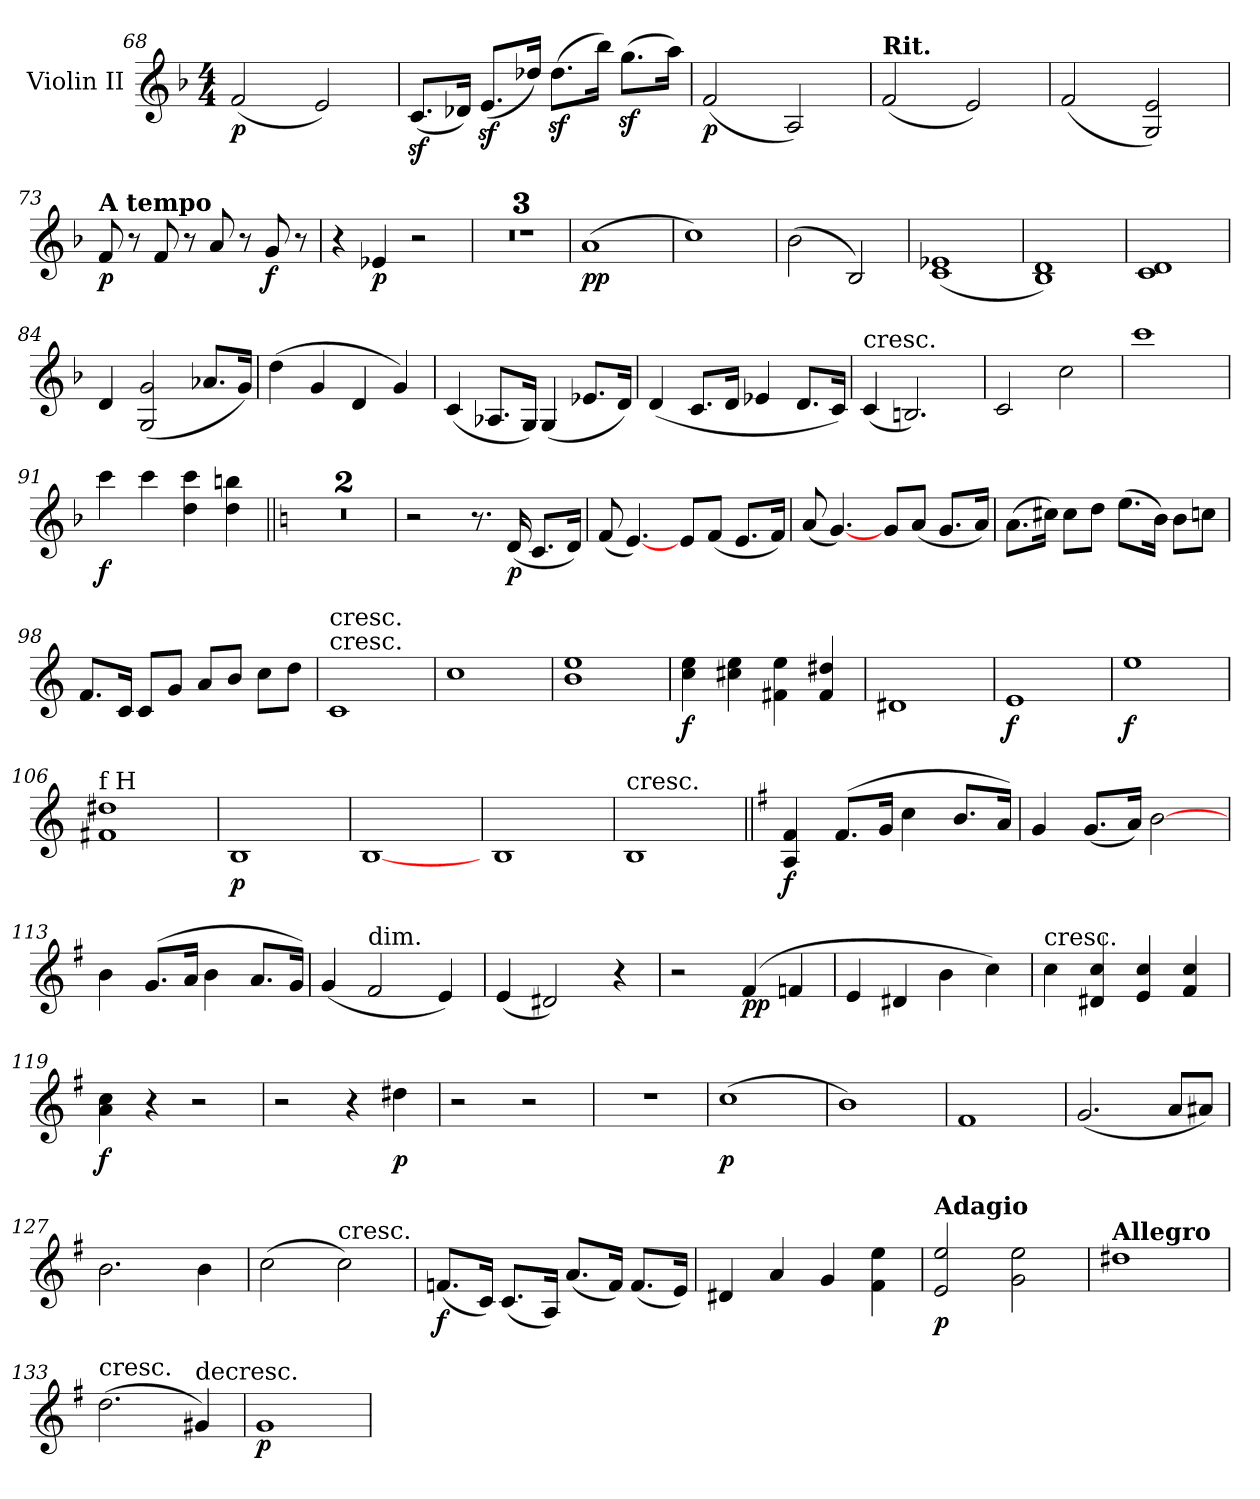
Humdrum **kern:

**kern	**dynam
*part1	*part1
*staff1	*staff1
*I"Violin II	*
*I'Vln	*
*clefG2	*
*k[b-]	*
*F:	*
*M4/4	*
=68	=68
(2f	p
2e)	.
=69	=69
(8.cz/L	.
16d-X/Jk)	.
(8.ez/L	.
16dd-X/Jk)	.
(8.dd-z\L	.
16bb-\Jk)	.
(8.ggz\L	.
16aa\Jk)	.
=70	=70
(2f	p
2A)	.
=71	=71
!LO:TX:a:B:t=Rit.	!
(2f	.
2e)	.
=72	=72
(2f	.
2G 2e)	.
=73	=73
!LO:TX:a:B:t=A tempo	!
8f	p
8r	.
8f	.
8r	.
8a	.
8r	.
8g	f
8r	.
=74	=74
4r	.
4e-X	p
2r	.
=75	=75
1r	.
=76	=76
1r	.
=77	=77
1r	.
=78	=78
(1a	pp
=79	=79
1cc)	.
=80	=80
(2b-	.
2B-)	.
=81	=81
(1c 1e-X	.
=82	=82
1B- 1d)	.
=83	=83
1c 1d	.
=84	=84
4d	.
(2G 2g	.
8.a-X/L	.
16g/Jk)	.
=85	=85
(4dd	.
4g	.
4d	.
4g)	.
=86	=86
(4c	.
8.A-X/L	.
16G/Jk)	.
(4G	.
8.e-X/L	.
16d/Jk)	.
=87	=87
(4d	.
8.c/L	.
16d/Jk	.
4e-X	.
8.d/L	.
16c/Jk)	.
=88	=88
!LO:TX:a:t=cresc.	!
(4c	.
2.Bn)	.
=89	=89
2c	.
2cc	.
=90	=90
1ccc	.
=91	=91
4ccc	f
4ccc	.
4dd 4ccc	.
4dd 4bbn	.
=92||	=92||
*k[]	*
*C:	*
1r	.
=93	=93
1r	.
=94	=94
2r	.
8.r	.
(16d	p
8.c/L	.
16d/Jk)	.
=95	=95
(8f	.
[4.e)	.
8e/L	.
(8f/J	.
8.e/L	.
16f/Jk)	.
=96	=96
(8a	.
[4.g)	.
8g/L	.
(8a/J	.
8.g/L	.
16a/Jk)	.
=97	=97
(8.a\L	.
16cc#X\Jk)	.
8cc#\L	.
8dd\J	.
(8.ee\L	.
16b\Jk)	.
8b\L	.
8ccn\J	.
=98	=98
8.f/L	.
16c/Jk	.
8c/L	.
8g/J	.
8a/L	.
8b/J	.
8cc\L	.
8dd\J	.
=99	=99
!LO:TX:t=cresc.	!
!LO:TX:a:t=cresc.	!
1c	.
=100	=100
1cc	.
=101	=101
1b 1ee	.
=102	=102
4cc 4ee	f
4cc#X 4ee	.
4f#X 4ee	.
4f# 4dd#X	.
=103	=103
1d#X	.
=104	=104
1e	f
=105	=105
1ee	f
=106	=106
!LO:TX:a:t=f H	!
1f#X 1dd#X	.
=107	=107
1B	p
=108	=108
[1B	.
=109	=109
1B	.
=110	=110
!LO:TX:a:t=cresc.	!
1B	.
=111||	=111||
*k[f#]	*
*e:	*
4A 4f#	f
(8.f#/L	.
16g/Jk	.
4cc	.
8.b/L	.
16a/Jk)	.
=112	=112
4g	.
(8.g/L	.
16a/Jk)	.
[2b	.
=113	=113
4b	.
(8.g/L	.
16a/Jk	.
4b	.
8.a/L	.
16g/Jk)	.
=114	=114
(4g	.
!LO:TX:a:t=dim.	!
2f#	.
4e)	.
=115	=115
(4e	.
2d#X)	.
4r	.
=116	=116
2r	.
(4f#	pp
4fn	.
=117	=117
4e	.
4d#X	.
4b	.
4cc)	.
=118	=118
!LO:TX:a:t=cresc.	!
4cc	.
4d#X 4cc	.
4e 4cc	.
4f# 4cc	.
=119	=119
4a 4cc	f
4r	.
2r	.
=120	=120
2r	.
4r	.
4dd#X	p
=121	=121
2r	.
2r	.
=122	=122
1r	.
=123	=123
(1cc	p
=124	=124
1b)	.
=125	=125
1f#	.
=126	=126
(2.g	.
8a/L	.
8a#X/J)	.
=127	=127
2.b	.
4b	.
=128	=128
(2cc	.
!LO:TX:a:t=cresc.	!
2cc)	.
=129	=129
(8.fn/L	f
16c/Jk)	.
(8.c/L	.
16A/Jk)	.
(8.a/L	.
16f/Jk)	.
(8.f/L	.
16e/Jk)	.
=130	=130
4d#X	.
4a	.
4g	.
4f# 4ee	.
=131	=131
!LO:TX:a:B:t=Adagio	!
2e 2ee	p
2g 2ee	.
=132	=132
!LO:TX:a:B:t=Allegro	!
1dd#X	.
=133	=133
!LO:TX:t=cresc.	!
(2.dd	.
!LO:TX:t=decresc.	!
4g#X)	.
=134	=134
1g	p
=	=
*-	*-
